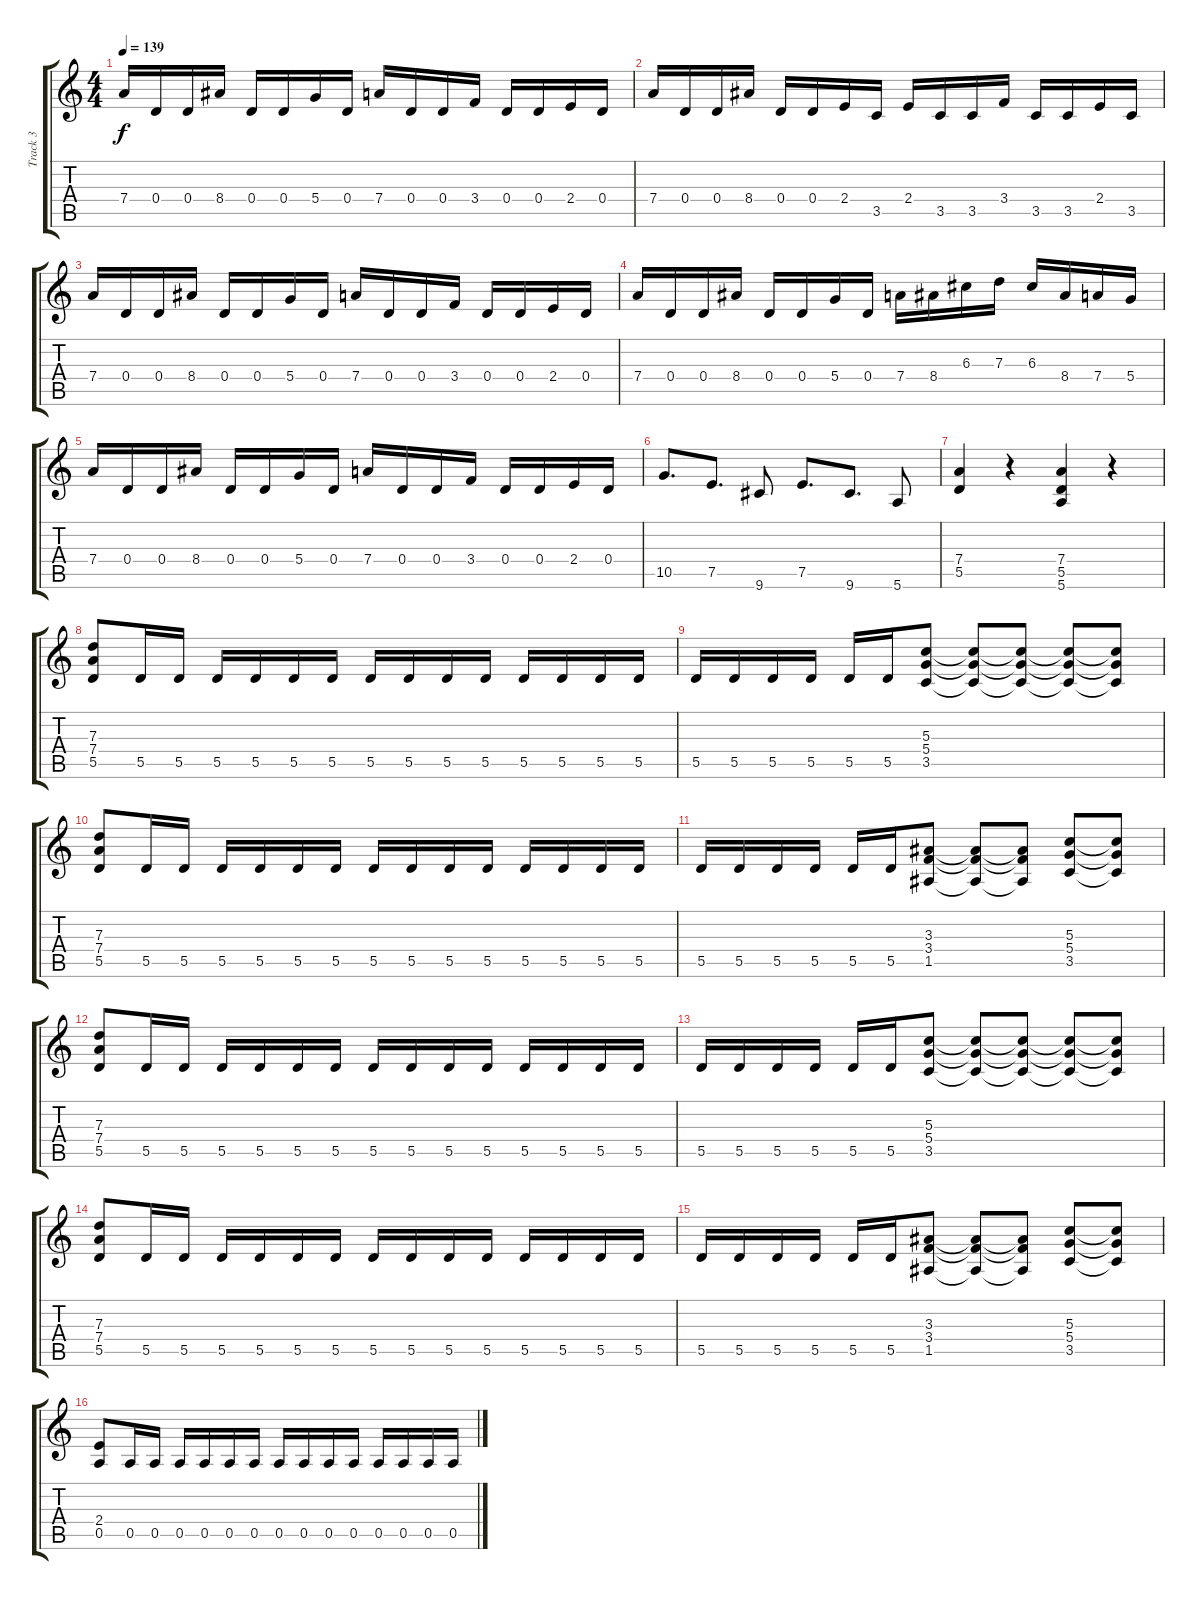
\track ("Track 3" "Track 3") {instrument distortionguitar}
\staff {score tabs}
\tuning (E4 B3 G3 D3 A2 E2) {hide}
\ts (4 4)
\tempo 139
\clef g2
\ks c
7.4.16{dy f} 0.4.16 0.4.16 8.4.16 0.4.16 0.4.16 5.4.16 0.4.16 7.4.16 0.4.16 0.4.16 3.4.16 0.4.16 0.4.16 2.4.16 0.4.16 |
7.4.16 0.4.16 0.4.16 8.4.16 0.4.16 0.4.16 2.4.16 3.5.16 2.4.16 3.5.16 3.5.16 3.4.16 3.5.16 3.5.16 2.4.16 3.5.16 |
7.4.16 0.4.16 0.4.16 8.4.16 0.4.16 0.4.16 5.4.16 0.4.16 7.4.16 0.4.16 0.4.16 3.4.16 0.4.16 0.4.16 2.4.16 0.4.16 |
7.4.16 0.4.16 0.4.16 8.4.16 0.4.16 0.4.16 5.4.16 0.4.16 7.4.16 8.4.16 6.3.16 7.3.16 6.3.16 8.4.16 7.4.16 5.4.16 |
7.4.16 0.4.16 0.4.16 8.4.16 0.4.16 0.4.16 5.4.16 0.4.16 7.4.16 0.4.16 0.4.16 3.4.16 0.4.16 0.4.16 2.4.16 0.4.16 |
10.5.8{d} 7.5.8{d} 9.6.8 7.5.8{d} 9.6.8{d} 5.6.8 |
(7.4 5.5).4 r.4 (7.4 5.5 5.6).4 r.4 |
(7.3 7.4 5.5).8 5.5.16 5.5.16 5.5.16 5.5.16 5.5.16 5.5.16 5.5.16 5.5.16 5.5.16 5.5.16 5.5.16 5.5.16 5.5.16 5.5.16 |
5.5.16 5.5.16 5.5.16 5.5.16 5.5.16 5.5.16 (5.3 5.4 3.5).8 (5.3{t} 5.4{t} 3.5{t}).8 (5.3{t} 5.4{t} 3.5{t}).8 (5.3{t} 5.4{t} 3.5{t}).8 (5.3{t} 5.4{t} 3.5{t}).8 |
(7.3 7.4 5.5).8 5.5.16 5.5.16 5.5.16 5.5.16 5.5.16 5.5.16 5.5.16 5.5.16 5.5.16 5.5.16 5.5.16 5.5.16 5.5.16 5.5.16 |
5.5.16 5.5.16 5.5.16 5.5.16 5.5.16 5.5.16 (3.3 3.4 1.5).8 (3.3{t} 3.4{t} 1.5{t}).8 (3.3{t} 3.4{t} 1.5{t}).8 (5.3 5.4 3.5).8 (5.3{t} 5.4{t} 3.5{t}).8 |
(7.3 7.4 5.5).8 5.5.16 5.5.16 5.5.16 5.5.16 5.5.16 5.5.16 5.5.16 5.5.16 5.5.16 5.5.16 5.5.16 5.5.16 5.5.16 5.5.16 |
5.5.16 5.5.16 5.5.16 5.5.16 5.5.16 5.5.16 (5.3 5.4 3.5).8 (5.3{t} 5.4{t} 3.5{t}).8 (5.3{t} 5.4{t} 3.5{t}).8 (5.3{t} 5.4{t} 3.5{t}).8 (5.3{t} 5.4{t} 3.5{t}).8 |
(7.3 7.4 5.5).8 5.5.16 5.5.16 5.5.16 5.5.16 5.5.16 5.5.16 5.5.16 5.5.16 5.5.16 5.5.16 5.5.16 5.5.16 5.5.16 5.5.16 |
5.5.16 5.5.16 5.5.16 5.5.16 5.5.16 5.5.16 (3.3 3.4 1.5).8 (3.3{t} 3.4{t} 1.5{t}).8 (3.3{t} 3.4{t} 1.5{t}).8 (5.3 5.4 3.5).8 (5.3{t} 5.4{t} 3.5{t}).8 |
(2.4 0.5).8 0.5.16 0.5.16 0.5.16 0.5.16 0.5.16 0.5.16 0.5.16 0.5.16 0.5.16 0.5.16 0.5.16 0.5.16 0.5.16 0.5.16
